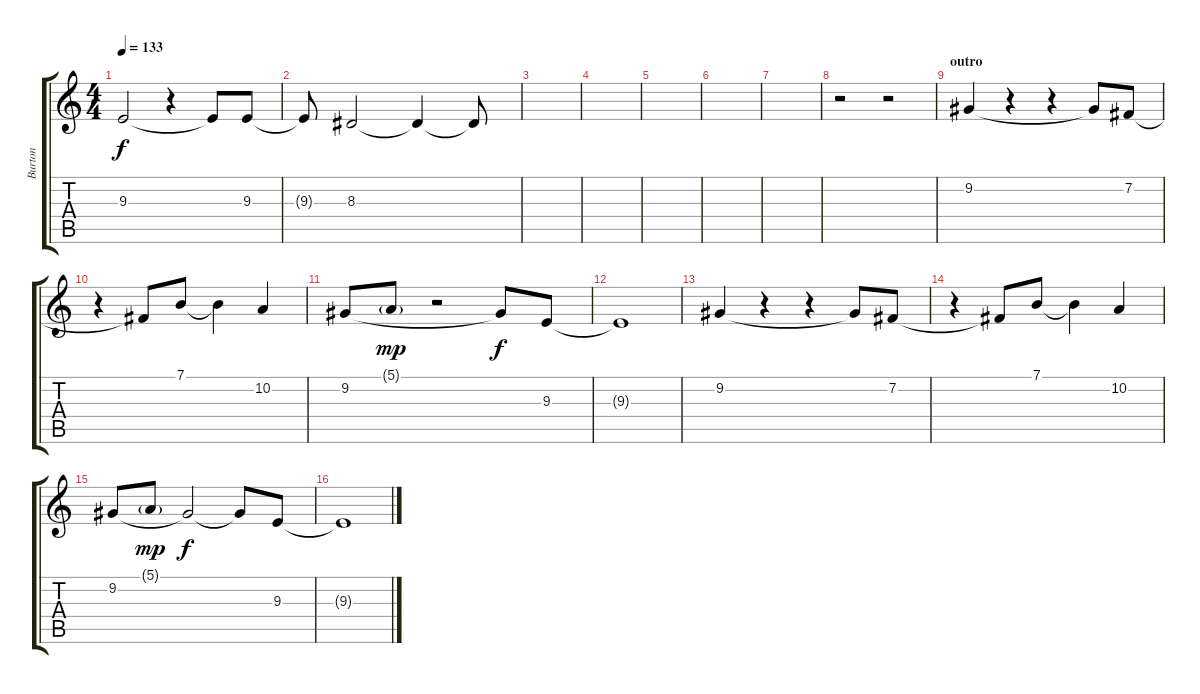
\track ("Burton" "Burton") {instrument synthbrass1}
\staff {score tabs}
\tuning (E4 B3 G3 D3 A2 E2) {hide}
\ts (4 4)
\tempo 133
\clef g2
\ks c
9.3.2{dy f} r.4 9.3{t}.8 9.3.8 |
9.3{t}.8 8.3.2 8.3{t}.4 8.3{t}.8 |
|
|
|
|
|
r.2 r.2 |
\section ("" "outro")
9.2.4{volume 13} r.4 r.4 9.2{t}.8 7.2.8 |
r.4 7.2{t}.8 7.1.8 7.1{t}.4 10.2.4 |
9.2.8 5.1{g}.8{dy mp} r.2 9.2{t}.8{dy f} 9.3.8 |
9.3{t}.1 |
9.2.4 r.4 r.4 9.2{t}.8 7.2.8 |
r.4 7.2{t}.8 7.1.8 7.1{t}.4 10.2.4 |
9.2.8 5.1{g}.8{dy mp} 9.2{t}.2{dy f} 9.2{t}.8 9.3.8 |
9.3{t}.1
